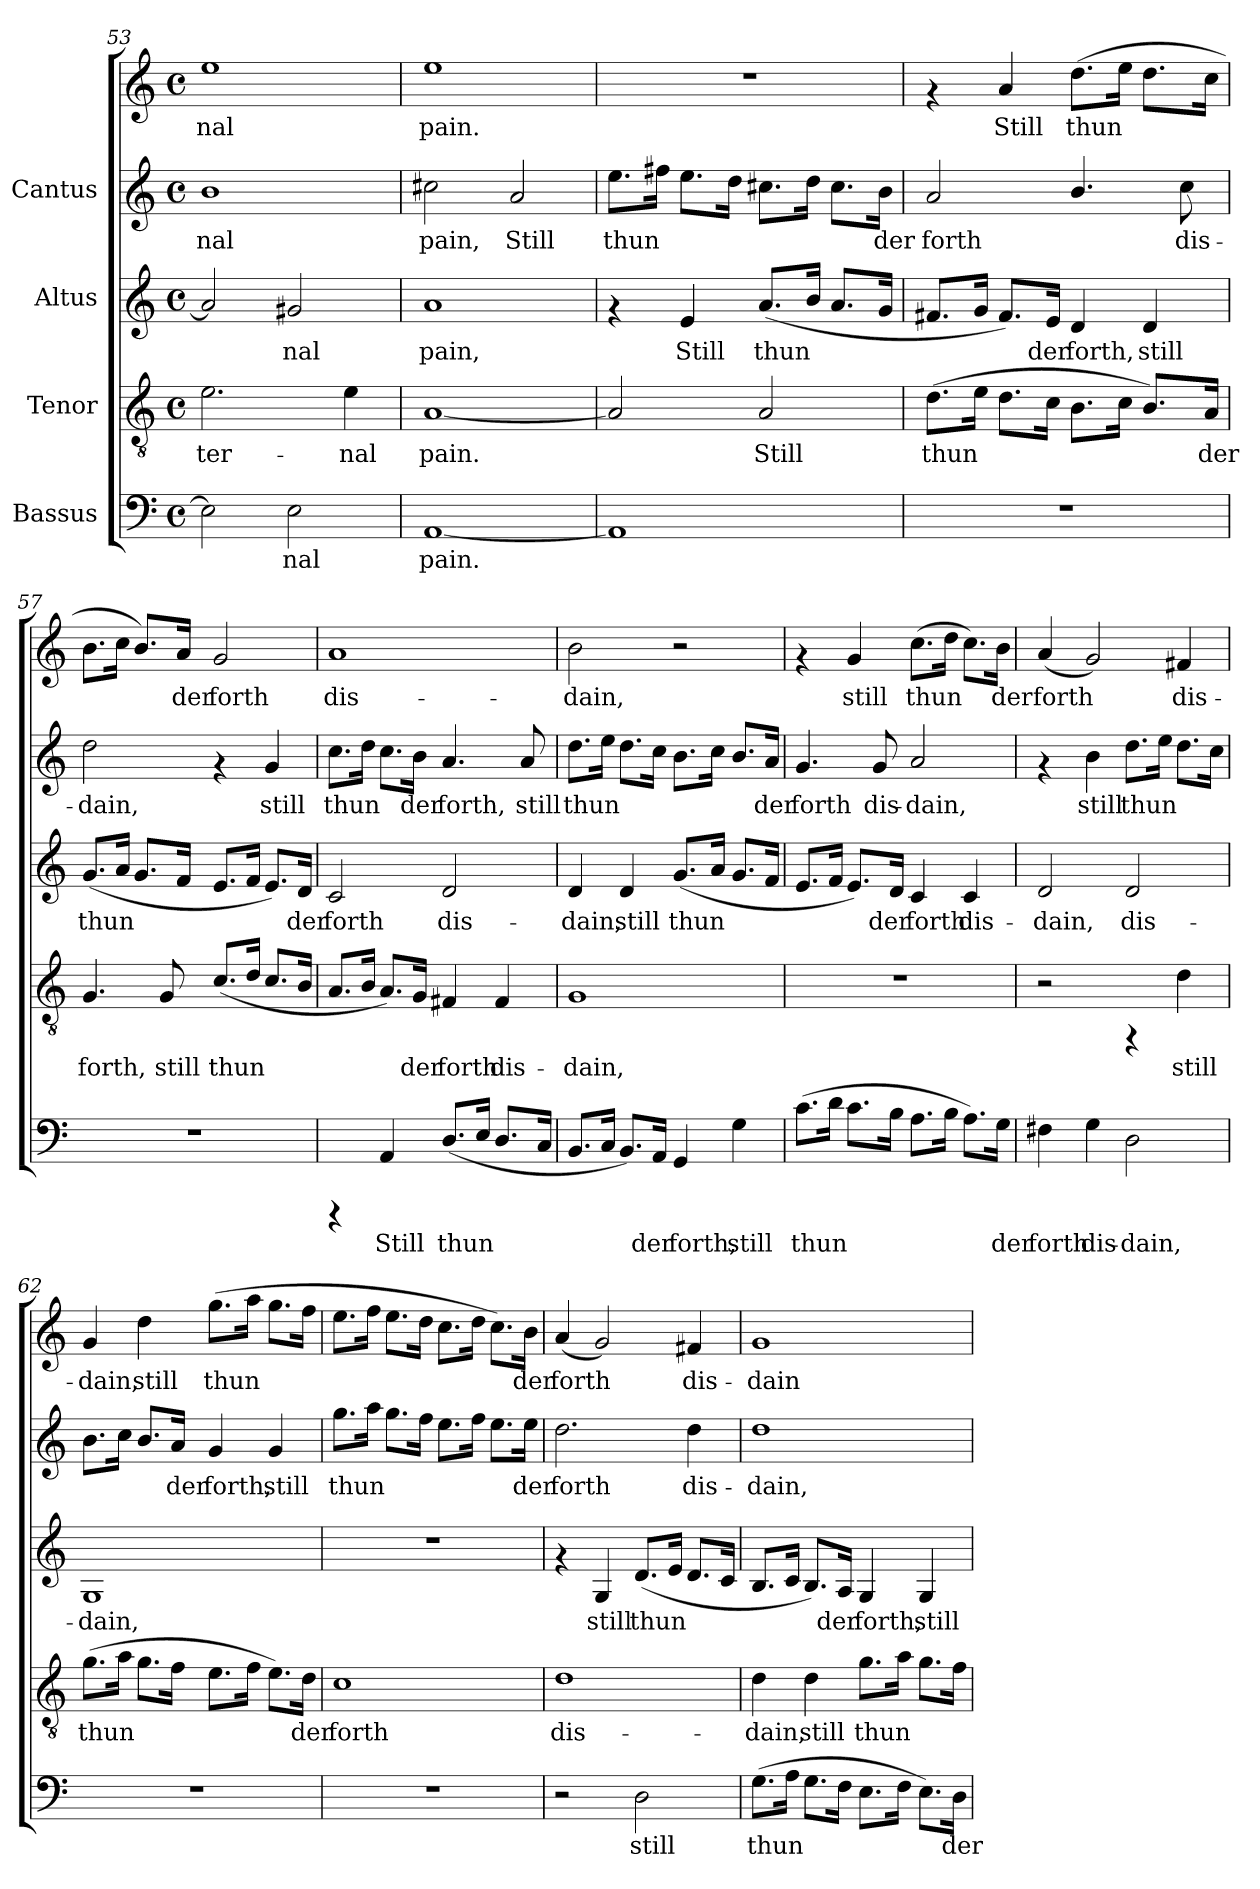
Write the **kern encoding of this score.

**kern	**text	**kern	**text	**kern	**text	**kern	**text	**kern	**text
*part4	*part4	*part3	*part3	*part2	*part2	*part1	*part1	*part1	*part1
*staff5	*staff5	*staff4	*staff4	*staff3	*staff3	*staff2	*staff2	*staff1	*staff1
*I"Bassus	*	*I"Tenor	*	*I"Altus	*	*I"Cantus	*	*	*
*clefF4	*	*clefGv2	*	*clefG2	*	*clefG2	*	*clefG2	*
*M4/4	*	*M4/4	*	*M4/4	*	*M4/4	*	*M4/4	*
*met(c)	*	*met(c)	*	*met(c)	*	*met(c)	*	*met(c)	*
=53	=53	=53	=53	=53	=53	=53	=53	=53	=53
!	!LO:LY:b:cj	!	!LO:LY:b:cj	!	!LO:LY:b:cj	!	!LO:LY:b:cj	!	!LO:LY:b:cj
2E\]	-	2.e\	-ter-	2a/]	-	1b	nal	1ee	-nal
!	!LO:LY:b:cj	!	!	!	!LO:LY:b:cj	!	!	!	!
2E\	nal	.	.	2g#X/	nal	.	.	.	.
!	!	!	!LO:LY:b:cj	!	!	!	!	!	!
.	.	4e\	-nal	.	.	.	.	.	.
=54	=54	=54	=54	=54	=54	=54	=54	=54	=54
!	!LO:LY:b:cj	!	!LO:LY:b:cj	!	!LO:LY:b:cj	!	!LO:LY:b:cj	!	!LO:LY:b:cj
[<1AA	pain.	[<1A	pain.	1a	pain,	2cc#X\	pain,	1ee	pain.
!	!	!	!	!	!	!	!LO:LY:b:cj	!	!
.	.	.	.	.	.	2a/	Still	.	.
=55	=55	=55	=55	=55	=55	=55	=55	=55	=55
!	!	!	!LO:LY:b:cj	!	!	!	!LO:LY:b:cj	!	!
1AA]	.	2A/]	.	4rf	.	8.ee\L	thun-	1r	.
!	!	!	!	!	!	!	!LO:LY:b:cj	!	!
.	.	.	.	.	.	16ff#X\J	-	.	.
!	!	!	!	!	!LO:LY:b:cj	!	!LO:LY:b:cj	!	!
.	.	.	.	4e/	Still	8.ee\L	.	.	.
!	!	!	!	!	!	!	!LO:LY:b:cj	!	!
.	.	.	.	.	.	16dd\J	.	.	.
!	!	!	!LO:LY:b:cj	!	!LO:LY:b:cj	!	!LO:LY:b:cj	!	!
.	.	2A/	Still	(<8.a/L	thun-	8.cc#X\L	.	.	.
!	!	!	!	!	!LO:LY:b:cj	!	!LO:LY:b:cj	!	!
.	.	.	.	16b/J	--	16dd\J	.	.	.
!	!	!	!	!	!LO:LY:b:cj	!	!LO:LY:b:cj	!	!
.	.	.	.	8.a/L	--	8.cc#\L	.	.	.
!	!	!	!	!	!LO:LY:b:cj	!	!LO:LY:b:cj	!	!
.	.	.	.	16g/J	--	16b\J	der	.	.
!!LO:LB:g=z
=56	=56	=56	=56	=56	=56	=56	=56	=56	=56
!	!	!	!LO:LY:b:cj	!	!LO:LY:b:cj	!	!LO:LY:b:cj	!	!
1r	.	(>8.d\L	thun-	8.f#X/L	-	2a/	-forth	4rf	.
!	!	!	!LO:LY:b:cj	!	!LO:LY:b:cj	!	!	!	!
.	.	16e\J	-	16g/J	.	.	.	.	.
!	!	!	!LO:LY:b:cj	!	!LO:LY:b:cj	!	!	!	!LO:LY:b:cj
.	.	8.d\L	.	8.f#/L)	.	.	.	4a/	Still
!	!	!	!LO:LY:b:cj	!	!LO:LY:b:cj	!	!	!	!
.	.	16c\J	.	16e/J	der	.	.	.	.
!	!	!	!LO:LY:b:cj	!	!LO:LY:b:cj	!	!LO:LY:b:cj	!	!LO:LY:b:cj
.	.	8.B\L	.	4d/	forth,	4.b/	.	(>8.dd\L	thun-
!	!	!	!LO:LY:b:cj	!	!	!	!	!	!LO:LY:b:cj
.	.	16c\J	.	.	.	.	.	16ee\J	--
!	!	!	!LO:LY:b:cj	!	!LO:LY:b:cj	!	!	!	!LO:LY:b:cj
.	.	8.B/L)	.	4d/	still	.	.	8.dd\L	--
!	!	!	!	!	!	!	!LO:LY:b:cj	!	!
.	.	.	.	.	.	8cc\	dis-	.	.
!	!	!	!LO:LY:b:cj	!	!	!	!	!	!LO:LY:b:cj
.	.	16A/J	der	.	.	.	.	16cc\J	--
=57	=57	=57	=57	=57	=57	=57	=57	=57	=57
!	!	!	!LO:LY:b:cj	!	!LO:LY:b:cj	!	!LO:LY:b:cj	!	!LO:LY:b:cj
1r	.	4.G/	forth,	(<8.g/L	thun-	2dd\	dain,	8.b\L	-
!	!	!	!	!	!LO:LY:b:cj	!	!	!	!LO:LY:b:cj
.	.	.	.	16a/J	-	.	.	16cc\J	.
!	!	!	!	!	!LO:LY:b:cj	!	!	!	!LO:LY:b:cj
.	.	.	.	8.g/L	.	.	.	8.b/L)	.
!	!	!	!LO:LY:b:cj	!	!	!	!	!	!
.	.	8G/	still	.	.	.	.	.	.
!	!	!	!	!	!LO:LY:b:cj	!	!	!	!LO:LY:b:cj
.	.	.	.	16f/J	.	.	.	16a/J	der
!	!	!	!LO:LY:b:cj	!	!LO:LY:b:cj	!	!	!	!LO:LY:b:cj
.	.	(<8.c/L	thun-	8.e/L	.	4rf	.	2g/	forth
!	!	!	!LO:LY:b:cj	!	!LO:LY:b:cj	!	!	!	!
.	.	16d/J	--	16f/J	.	.	.	.	.
!	!	!	!LO:LY:b:cj	!	!LO:LY:b:cj	!	!LO:LY:b:cj	!	!
.	.	8.c/L	--	8.e/L)	.	4g/	still	.	.
!	!	!	!LO:LY:b:cj	!	!LO:LY:b:cj	!	!	!	!
.	.	16B/J	--	16d/J	der	.	.	.	.
=58	=58	=58	=58	=58	=58	=58	=58	=58	=58
!	!	!	!LO:LY:b:cj	!	!LO:LY:b:cj	!	!LO:LY:b:cj	!	!LO:LY:b:cj
4rCCC	.	8.A/L	-	2c/	forth	8.cc\L	-thun-	1a	dis-
!	!	!	!LO:LY:b:cj	!	!	!	!LO:LY:b:cj	!	!
.	.	16B/J	.	.	.	16dd\J	-	.	.
!	!LO:LY:b:cj	!	!LO:LY:b:cj	!	!	!	!LO:LY:b:cj	!	!
4AA/	Still	8.A/L)	.	.	.	8.cc\L	.	.	.
!	!	!	!LO:LY:b:cj	!	!	!	!LO:LY:b:cj	!	!
.	.	16G/J	der	.	.	16b\J	der	.	.
!	!LO:LY:b:cj	!	!LO:LY:b:cj	!	!LO:LY:b:cj	!	!LO:LY:b:cj	!	!
(<8.D/L	thun-	4F#X/	forth	2d/	dis-	4.a/	forth,	.	.
!	!LO:LY:b:cj	!	!	!	!	!	!	!	!
16E/J	--	.	.	.	.	.	.	.	.
!	!LO:LY:b:cj	!	!LO:LY:b:cj	!	!	!	!	!	!
8.D/L	--	4F#/	dis-	.	.	.	.	.	.
!	!	!	!	!	!	!	!LO:LY:b:cj	!	!
.	.	.	.	.	.	8a/	still	.	.
!	!LO:LY:b:cj	!	!	!	!	!	!	!	!
16C/J	--	.	.	.	.	.	.	.	.
!!LO:PB:g=z
=59	=59	=59	=59	=59	=59	=59	=59	=59	=59
!	!LO:LY:b:cj	!	!LO:LY:b:cj	!	!LO:LY:b:cj	!	!LO:LY:b:cj	!	!LO:LY:b:cj
8.BB/L	-	1G	-dain,	4d/	-dain,	8.dd\L	thun-	2b\	dain,
!	!LO:LY:b:cj	!	!	!	!	!	!LO:LY:b:cj	!	!
16C/J	.	.	.	.	.	16ee\J	-	.	.
!	!LO:LY:b:cj	!	!	!	!LO:LY:b:cj	!	!LO:LY:b:cj	!	!
8.BB/L)	.	.	.	4d/	still	8.dd\L	.	.	.
!	!LO:LY:b:cj	!	!	!	!	!	!LO:LY:b:cj	!	!
16AA/J	der	.	.	.	.	16cc\J	.	.	.
!	!LO:LY:b:cj	!	!	!	!LO:LY:b:cj	!	!LO:LY:b:cj	!	!
4GG/	forth,	.	.	(<8.g/L	thun-	8.b\L	.	2r	.
!	!	!	!	!	!LO:LY:b:cj	!	!LO:LY:b:cj	!	!
.	.	.	.	16a/J	--	16cc\J	.	.	.
!	!LO:LY:b:cj	!	!	!	!LO:LY:b:cj	!	!LO:LY:b:cj	!	!
4G\	still	.	.	8.g/L	--	8.b/L	.	.	.
!	!	!	!	!	!LO:LY:b:cj	!	!LO:LY:b:cj	!	!
.	.	.	.	16f/J	--	16a/J	der	.	.
=60	=60	=60	=60	=60	=60	=60	=60	=60	=60
!	!LO:LY:b:cj	!	!	!	!LO:LY:b:cj	!	!LO:LY:b:cj	!	!
(>8.c\L	thun-	1r	.	8.e/L	-	4.g/	forth	4rf	.
!	!LO:LY:b:cj	!	!	!	!LO:LY:b:cj	!	!	!	!
16d\J	-	.	.	16f/J	.	.	.	.	.
!	!LO:LY:b:cj	!	!	!	!LO:LY:b:cj	!	!	!	!LO:LY:b:cj
8.c\L	.	.	.	8.e/L)	.	.	.	4g/	still
!	!	!	!	!	!	!	!LO:LY:b:cj	!	!
.	.	.	.	.	.	8g/	dis-	.	.
!	!LO:LY:b:cj	!	!	!	!LO:LY:b:cj	!	!	!	!
16B\J	.	.	.	16d/J	der	.	.	.	.
!	!LO:LY:b:cj	!	!	!	!LO:LY:b:cj	!	!LO:LY:b:cj	!	!LO:LY:b:cj
8.A\L	.	.	.	4c/	forth	2a/	-dain,	(>8.cc\L	thun-
!	!LO:LY:b:cj	!	!	!	!	!	!	!	!LO:LY:b:cj
16B\J	.	.	.	.	.	.	.	16dd\J	-
!	!LO:LY:b:cj	!	!	!	!LO:LY:b:cj	!	!	!	!LO:LY:b:cj
8.A\L)	.	.	.	4c/	dis-	.	.	8.cc\L)	.
!	!LO:LY:b:cj	!	!	!	!	!	!	!	!LO:LY:b:cj
16G\J	der	.	.	.	.	.	.	16b\J	der
=61	=61	=61	=61	=61	=61	=61	=61	=61	=61
!	!LO:LY:b:cj	!	!	!	!LO:LY:b:cj	!	!	!	!LO:LY:b:cj
4F#X\	forth	2r	.	2d/	-dain,	4rf	.	(<4a/	forth
!	!LO:LY:b:cj	!	!	!	!	!	!LO:LY:b:cj	!	!LO:LY:b:cj
4G\	dis-	.	.	.	.	4b\	-still	2g/)	.
!	!LO:LY:b:cj	!	!	!	!LO:LY:b:cj	!	!LO:LY:b:cj	!	!
2D\	-dain,	4rFF	.	2d/	dis-	8.dd\L	thun-	.	.
!	!	!	!	!	!	!	!LO:LY:b:cj	!	!
.	.	.	.	.	.	16ee\J	--	.	.
!	!	!	!LO:LY:b:cj	!	!	!	!LO:LY:b:cj	!	!LO:LY:b:cj
.	.	4d\	still	.	.	8.dd\L	--	4f#X/	dis-
!	!	!	!	!	!	!	!LO:LY:b:cj	!	!
.	.	.	.	.	.	16cc\J	--	.	.
!!LO:LB:g=z
=62	=62	=62	=62	=62	=62	=62	=62	=62	=62
!	!	!	!LO:LY:b:cj	!	!LO:LY:b:cj	!	!LO:LY:b:cj	!	!LO:LY:b:cj
1r	.	(>8.g\L	thun-	1G	-dain,	8.b\L	-	4g/	-dain,
!	!	!	!LO:LY:b:cj	!	!	!	!LO:LY:b:cj	!	!
.	.	16a\J	-	.	.	16cc\J	.	.	.
!	!	!	!LO:LY:b:cj	!	!	!	!LO:LY:b:cj	!	!LO:LY:b:cj
.	.	8.g\L	.	.	.	8.b/L	.	4dd\	still
!	!	!	!LO:LY:b:cj	!	!	!	!LO:LY:b:cj	!	!
.	.	16f\J	.	.	.	16a/J	der	.	.
!	!	!	!LO:LY:b:cj	!	!	!	!LO:LY:b:cj	!	!LO:LY:b:cj
.	.	8.e\L	.	.	.	4g/	forth,	(>8.gg\L	thun-
!	!	!	!LO:LY:b:cj	!	!	!	!	!	!LO:LY:b:cj
.	.	16f\J	.	.	.	.	.	16aa\J	--
!	!	!	!LO:LY:b:cj	!	!	!	!LO:LY:b:cj	!	!LO:LY:b:cj
.	.	8.e\L)	.	.	.	4g/	still	8.gg\L	--
!	!	!	!LO:LY:b:cj	!	!	!	!	!	!LO:LY:b:cj
.	.	16d\J	der	.	.	.	.	16ff\J	--
=63	=63	=63	=63	=63	=63	=63	=63	=63	=63
!	!	!	!LO:LY:b:cj	!	!	!	!LO:LY:b:cj	!	!LO:LY:b:cj
1r	.	1c	forth	1r	.	8.gg\L	thun-	8.ee\L	.
!	!	!	!	!	!	!	!LO:LY:b:cj	!	!LO:LY:b:cj
.	.	.	.	.	.	16aa\J	-	16ff\J	.
!	!	!	!	!	!	!	!LO:LY:b:cj	!	!LO:LY:b:cj
.	.	.	.	.	.	8.gg\L	.	8.ee\L	.
!	!	!	!	!	!	!	!LO:LY:b:cj	!	!LO:LY:b:cj
.	.	.	.	.	.	16ff\J	.	16dd\J	.
!	!	!	!	!	!	!	!LO:LY:b:cj	!	!LO:LY:b:cj
.	.	.	.	.	.	8.ee\L	.	8.cc\L	.
!	!	!	!	!	!	!	!LO:LY:b:cj	!	!LO:LY:b:cj
.	.	.	.	.	.	16ff\J	.	16dd\J	.
!	!	!	!	!	!	!	!LO:LY:b:cj	!	!LO:LY:b:cj
.	.	.	.	.	.	8.ee\L	.	8.cc\L)	.
!	!	!	!	!	!	!	!LO:LY:b:cj	!	!LO:LY:b:cj
.	.	.	.	.	.	16ee\J	der	16b\J	der
=64	=64	=64	=64	=64	=64	=64	=64	=64	=64
!	!	!	!LO:LY:b:cj	!	!	!	!LO:LY:b:cj	!	!LO:LY:b:cj
2r	.	1d	dis-	4rf	.	2.dd\	-forth	(<4a/	forth
!	!	!	!	!	!LO:LY:b:cj	!	!	!	!LO:LY:b:cj
.	.	.	.	4G/	still	.	.	2g/)	.
!	!LO:LY:b:cj	!	!	!	!LO:LY:b:cj	!	!	!	!
2D\	still	.	.	(<8.d/L	thun-	.	.	.	.
!	!	!	!	!	!LO:LY:b:cj	!	!	!	!
.	.	.	.	16e/J	--	.	.	.	.
!	!	!	!	!	!LO:LY:b:cj	!	!LO:LY:b:cj	!	!LO:LY:b:cj
.	.	.	.	8.d/L	--	4dd\	dis-	4f#X/	dis-
!	!	!	!	!	!LO:LY:b:cj	!	!	!	!
.	.	.	.	16c/J	--	.	.	.	.
!!LO:LB:g=z
=65	=65	=65	=65	=65	=65	=65	=65	=65	=65
!	!LO:LY:b:cj	!	!LO:LY:b:cj	!	!LO:LY:b:cj	!	!LO:LY:b:cj	!	!LO:LY:b:cj
(>8.G\L	thun-	4d\	-dain,	8.B/L	-	1dd	dain,	1g	-dain
!	!LO:LY:b:cj	!	!	!	!LO:LY:b:cj	!	!	!	!
16A\J	-	.	.	16c/J	.	.	.	.	.
!	!LO:LY:b:cj	!	!LO:LY:b:cj	!	!LO:LY:b:cj	!	!	!	!
8.G\L	.	4d\	still	8.B/L)	.	.	.	.	.
!	!LO:LY:b:cj	!	!	!	!LO:LY:b:cj	!	!	!	!
16F\J	.	.	.	16A/J	der	.	.	.	.
!	!LO:LY:b:cj	!	!LO:LY:b:cj	!	!LO:LY:b:cj	!	!	!	!
8.E\L	.	8.g\L	thun-	4G/	forth,	.	.	.	.
!	!LO:LY:b:cj	!	!LO:LY:b:cj	!	!	!	!	!	!
16F\J	.	16a\J	--	.	.	.	.	.	.
!	!LO:LY:b:cj	!	!LO:LY:b:cj	!	!LO:LY:b:cj	!	!	!	!
8.E\L)	.	8.g\L	--	4G/	still	.	.	.	.
!	!LO:LY:b:cj	!	!LO:LY:b:cj	!	!	!	!	!	!
16D\J	der	16f\J	--	.	.	.	.	.	.
=	=	=	=	=	=	=	=	=	=
*-	*-	*-	*-	*-	*-	*-	*-	*-	*-
